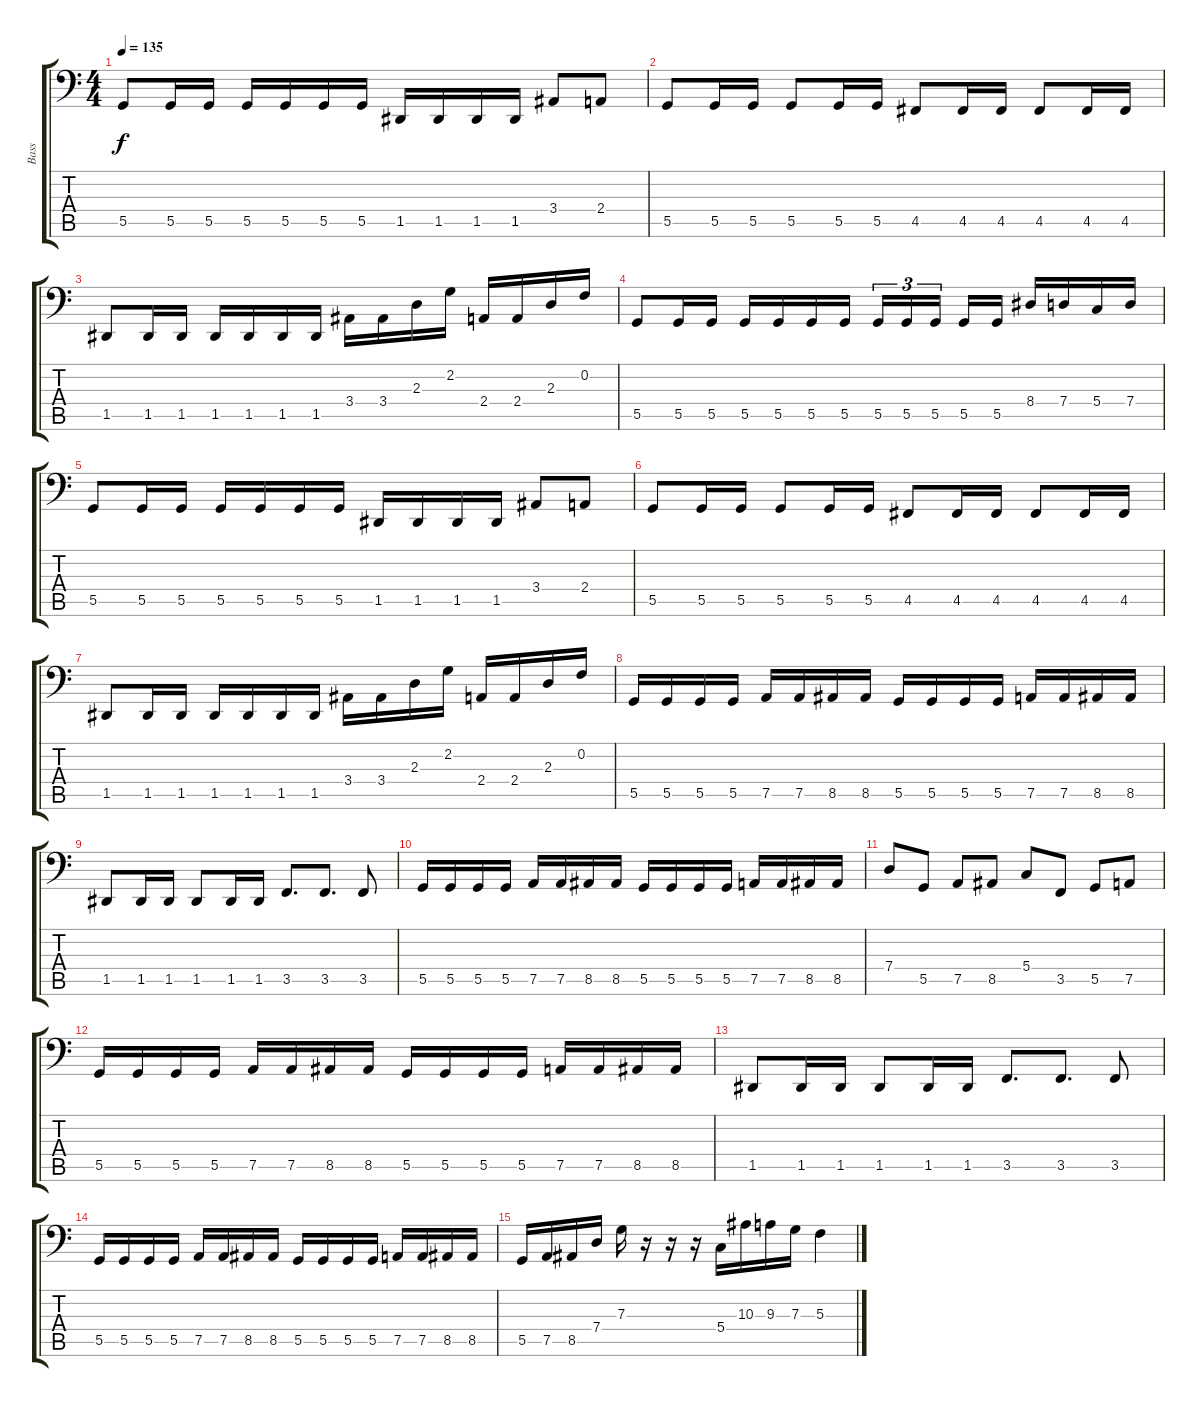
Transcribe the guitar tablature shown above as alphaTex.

\track ("Bass" "Bass") {instrument electricbasspick}
\staff {score tabs}
\tuning (Bb2 F2 C2 G1 D1 A0) {hide}
\ts (4 4)
\tempo 135
\clef f4
\ks c
5.5.8{dy f} 5.5.16 5.5.16 5.5.16 5.5.16 5.5.16 5.5.16 1.5.16 1.5.16 1.5.16 1.5.16 3.4.8 2.4.8 |
5.5.8 5.5.16 5.5.16 5.5.8 5.5.16 5.5.16 4.5.8 4.5.16 4.5.16 4.5.8 4.5.16 4.5.16 |
1.5.8 1.5.16 1.5.16 1.5.16 1.5.16 1.5.16 1.5.16 3.4.16 3.4.16 2.3.16 2.2.16 2.4.16 2.4.16 2.3.16 0.2.16 |
5.5.8 5.5.16 5.5.16 5.5.16 5.5.16 5.5.16 5.5.16 5.5.16{tu (3 2)} 5.5.16{tu (3 2)} 5.5.16{tu (3 2) beam splitsecondary} 5.5.16 5.5.16 8.4.16 7.4.16 5.4.16 7.4.16 |
5.5.8 5.5.16 5.5.16 5.5.16 5.5.16 5.5.16 5.5.16 1.5.16 1.5.16 1.5.16 1.5.16 3.4.8 2.4.8 |
5.5.8 5.5.16 5.5.16 5.5.8 5.5.16 5.5.16 4.5.8 4.5.16 4.5.16 4.5.8 4.5.16 4.5.16 |
1.5.8 1.5.16 1.5.16 1.5.16 1.5.16 1.5.16 1.5.16 3.4.16 3.4.16 2.3.16 2.2.16 2.4.16 2.4.16 2.3.16 0.2.16 |
5.5.16 5.5.16 5.5.16 5.5.16 7.5.16 7.5.16 8.5.16 8.5.16 5.5.16 5.5.16 5.5.16 5.5.16 7.5.16 7.5.16 8.5.16 8.5.16 |
1.5.8 1.5.16 1.5.16 1.5.8 1.5.16 1.5.16 3.5.8{d} 3.5.8{d} 3.5.8 |
5.5.16 5.5.16 5.5.16 5.5.16 7.5.16 7.5.16 8.5.16 8.5.16 5.5.16 5.5.16 5.5.16 5.5.16 7.5.16 7.5.16 8.5.16 8.5.16 |
7.4.8 5.5.8 7.5.8 8.5.8 5.4.8 3.5.8 5.5.8 7.5.8 |
5.5.16 5.5.16 5.5.16 5.5.16 7.5.16 7.5.16 8.5.16 8.5.16 5.5.16 5.5.16 5.5.16 5.5.16 7.5.16 7.5.16 8.5.16 8.5.16 |
1.5.8 1.5.16 1.5.16 1.5.8 1.5.16 1.5.16 3.5.8{d} 3.5.8{d} 3.5.8 |
5.5.16 5.5.16 5.5.16 5.5.16 7.5.16 7.5.16 8.5.16 8.5.16 5.5.16 5.5.16 5.5.16 5.5.16 7.5.16 7.5.16 8.5.16 8.5.16 |
5.5.16 7.5.16 8.5.16 7.4.16 7.3.16 r.16 r.16 r.16 5.4.16 10.3.16 9.3.16 7.3.16 5.3.4
